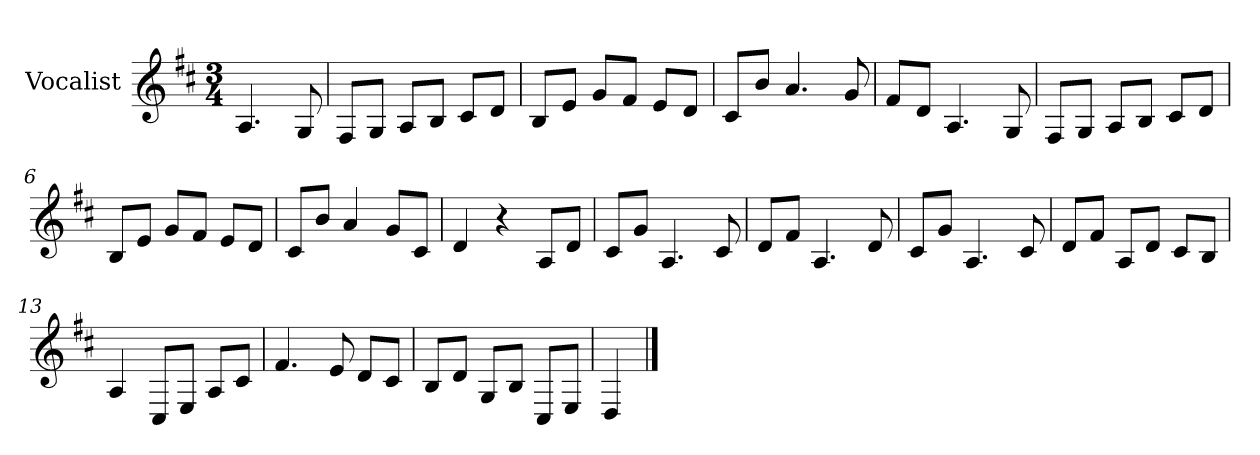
**kern
*part1
*staff1
*I"Vocalist
*k[f#c#]
*D:
*M3/4
=
4.A
8G
=1
8F#L
8GJ
8AL
8BJ
8c#L
8dJ
=2
8BL
8eJ
8gL
8f#J
8eL
8dJ
=3
8c#L
8bJ
4.a
8g
=4
8f#L
8dJ
4.A
8G
=5
8F#L
8GJ
8AL
8BJ
8c#L
8dJ
=6
8BL
8eJ
8gL
8f#J
8eL
8dJ
=7
8c#L
8bJ
4a
8gL
8c#J
=8
4d
4r
8AL
8dJ
=9
8c#L
8gJ
4.A
8c#
=10
8dL
8f#J
4.A
8d
=11
8c#L
8gJ
4.A
8c#
=12
8dL
8f#J
8AL
8dJ
8c#L
8BJ
=13
4A
8C#L
8EJ
8AL
8c#J
=14
4.f#
8e
8dL
8c#J
=15
8BL
8dJ
8GL
8BJ
8C#L
8EJ
=16
4D
==
*-
